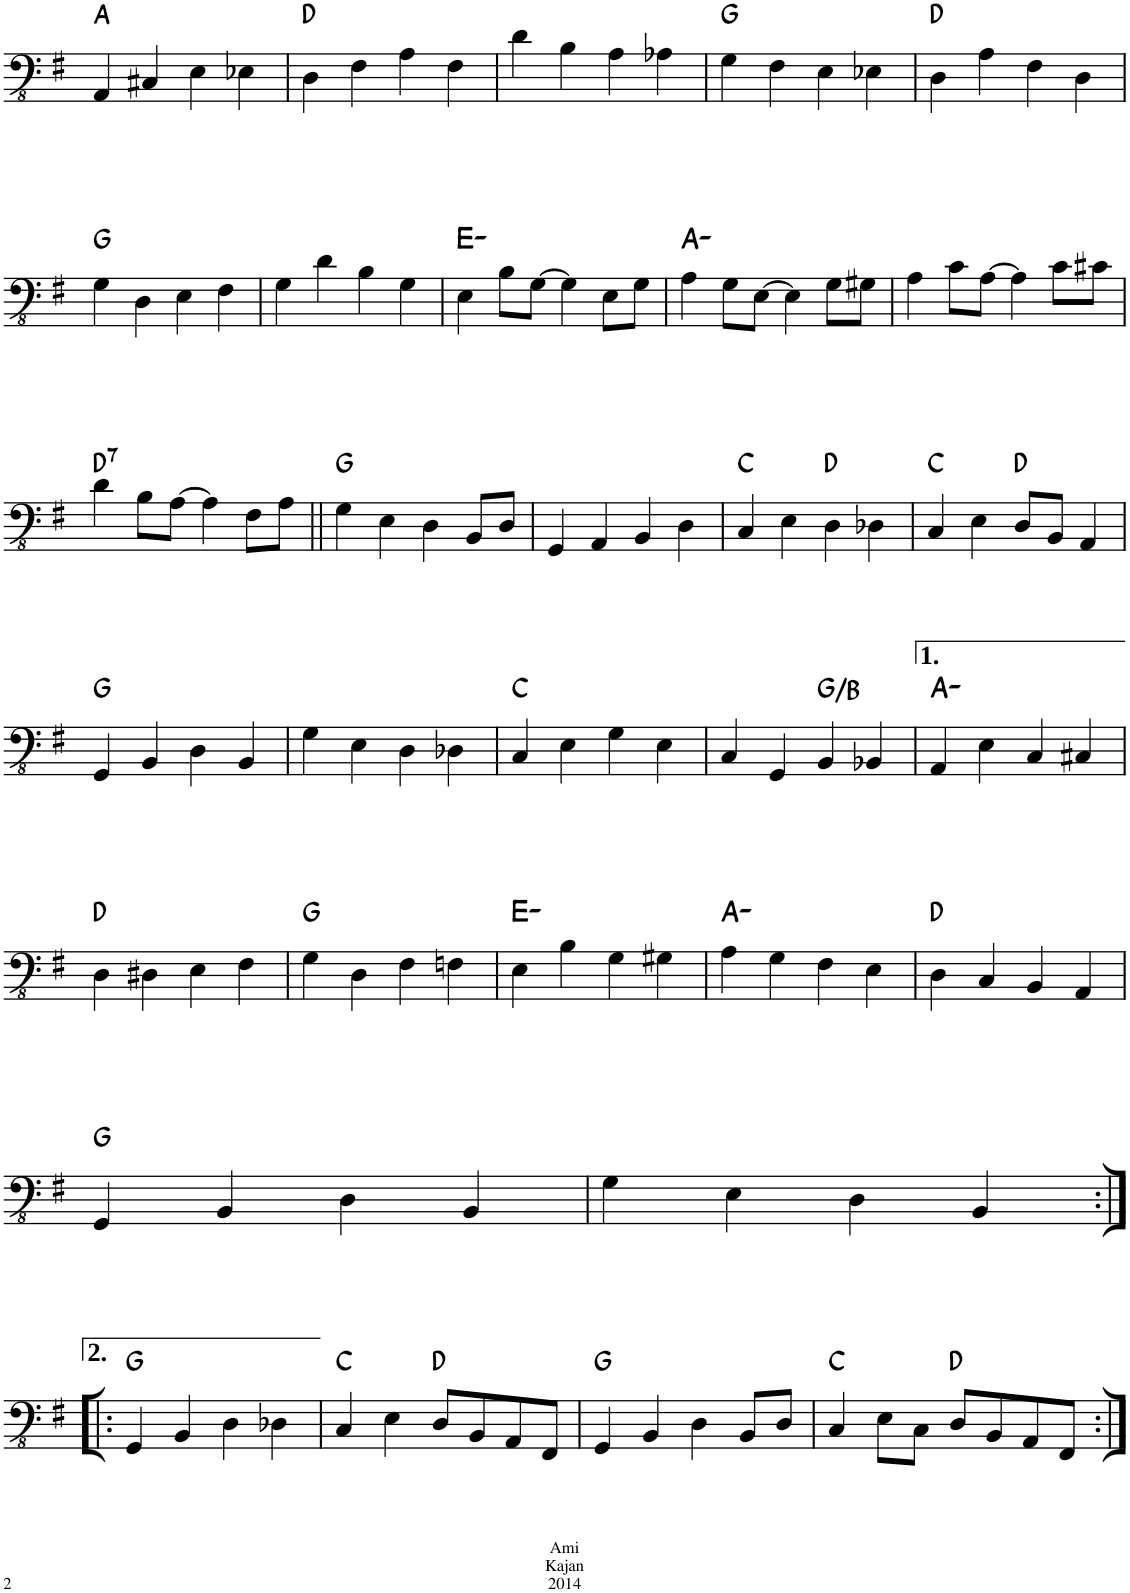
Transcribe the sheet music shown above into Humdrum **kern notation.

**kern	**harte
*part1	*part1
*staff1	*
*I"Fretless Electric Bass	*
!!LO:PB:g=z
*clefFv4	*
*k[f#]	*
=42	=42
4AAA/	A:maj
4CC#X/	.
4EE\	.
4EE-X\	.
=43	=43
4DD\	D:maj
4FF#\	.
4AA\	.
4FF#\	.
=44	=44
4D\	.
4BB\	.
4AA\	.
4AA-X\	.
=45	=45
4GG\	G:maj
4FF#\	.
4EE\	.
4EE-X\	.
=46	=46
4DD\	D:maj
4AA\	.
4FF#\	.
4DD\	.
!!LO:LB:g=z
=47	=47
4GG\	G:maj
4DD\	.
4EE\	.
4FF#\	.
=48	=48
4GG\	.
4D\	.
4BB\	.
4GG\	.
=49	=49
4EE\	E:min
8BB\L	.
[8GG\J	.
4GG\]	.
8EE\L	.
8GG\J	.
=50	=50
4AA\	A:min
8GG\L	.
[8EE\J	.
4EE\]	.
8GG\L	.
8GG#X\J	.
=51	=51
4AA\	.
8C\L	.
[8AA\J	.
4AA\]	.
8C\L	.
8C#X\J	.
!!LO:LB:g=z
=52	=52
!	!LO:H:kt=7
4D\	D:7
8BB\L	.
[8AA\J	.
4AA\]	.
8FF#\L	.
8AA\J	.
=53||	=53||
4GG\	G:maj
4EE\	.
4DD\	.
8BBB/L	.
8DD/J	.
=54	=54
4GGG/	.
4AAA/	.
4BBB/	.
4DD\	.
=55	=55
4CC/	C:maj
4EE\	.
4DD\	D:maj
4DD-X\	.
=56	=56
4CC/	C:maj
4EE\	.
8DD/L	D:maj
8BBB/J	.
4AAA/	.
!!LO:LB:g=z
=57	=57
4GGG/	G:maj
4BBB/	.
4DD\	.
4BBB/	.
=58	=58
4GG\	.
4EE\	.
4DD\	.
4DD-X\	.
=59	=59
4CC/	C:maj
4EE\	.
4GG\	.
4EE\	.
=60	=60
4CC/	.
4GGG/	.
4BBB/	G:maj/3
4BBB-X/	.
=61	=61
4AAA/	A:min
4EE\	.
4CC/	.
4CC#X/	.
!!LO:LB:g=z
=62	=62
4DD\	D:maj
4DD#X\	.
4EE\	.
4FF#\	.
=63	=63
4GG\	G:maj
4DD\	.
4FF#\	.
4FFn\	.
=64	=64
4EE\	E:min
4BB\	.
4GG\	.
4GG#X\	.
=65	=65
4AA\	A:min
4GG\	.
4FF#\	.
4EE\	.
=66	=66
4DD\	D:maj
4CC/	.
4BBB/	.
4AAA/	.
!!LO:LB:g=z
=67	=67
4GGG/	G:maj
4BBB/	.
4DD\	.
4BBB/	.
=68	=68
4GG\	.
4EE\	.
4DD\	.
4BBB/	.
!!LO:LB:g=z
=69:|!|:	=69:|!|:
4GGG/	G:maj
4BBB/	.
4DD\	.
4DD-X\	.
=70	=70
4CC/	C:maj
4EE\	.
8DD/L	D:maj
8BBB/	.
8AAA/	.
8FFF#/J	.
=71	=71
4GGG/	G:maj
4BBB/	.
4DD\	.
8BBB/L	.
8DD/J	.
=72	=72
4CC/	C:maj
8EE\L	.
8CC\J	.
8DD/L	D:maj
8BBB/	.
8AAA/	.
8FFF#/J	.
=:|!	=:|!
*-	*-
